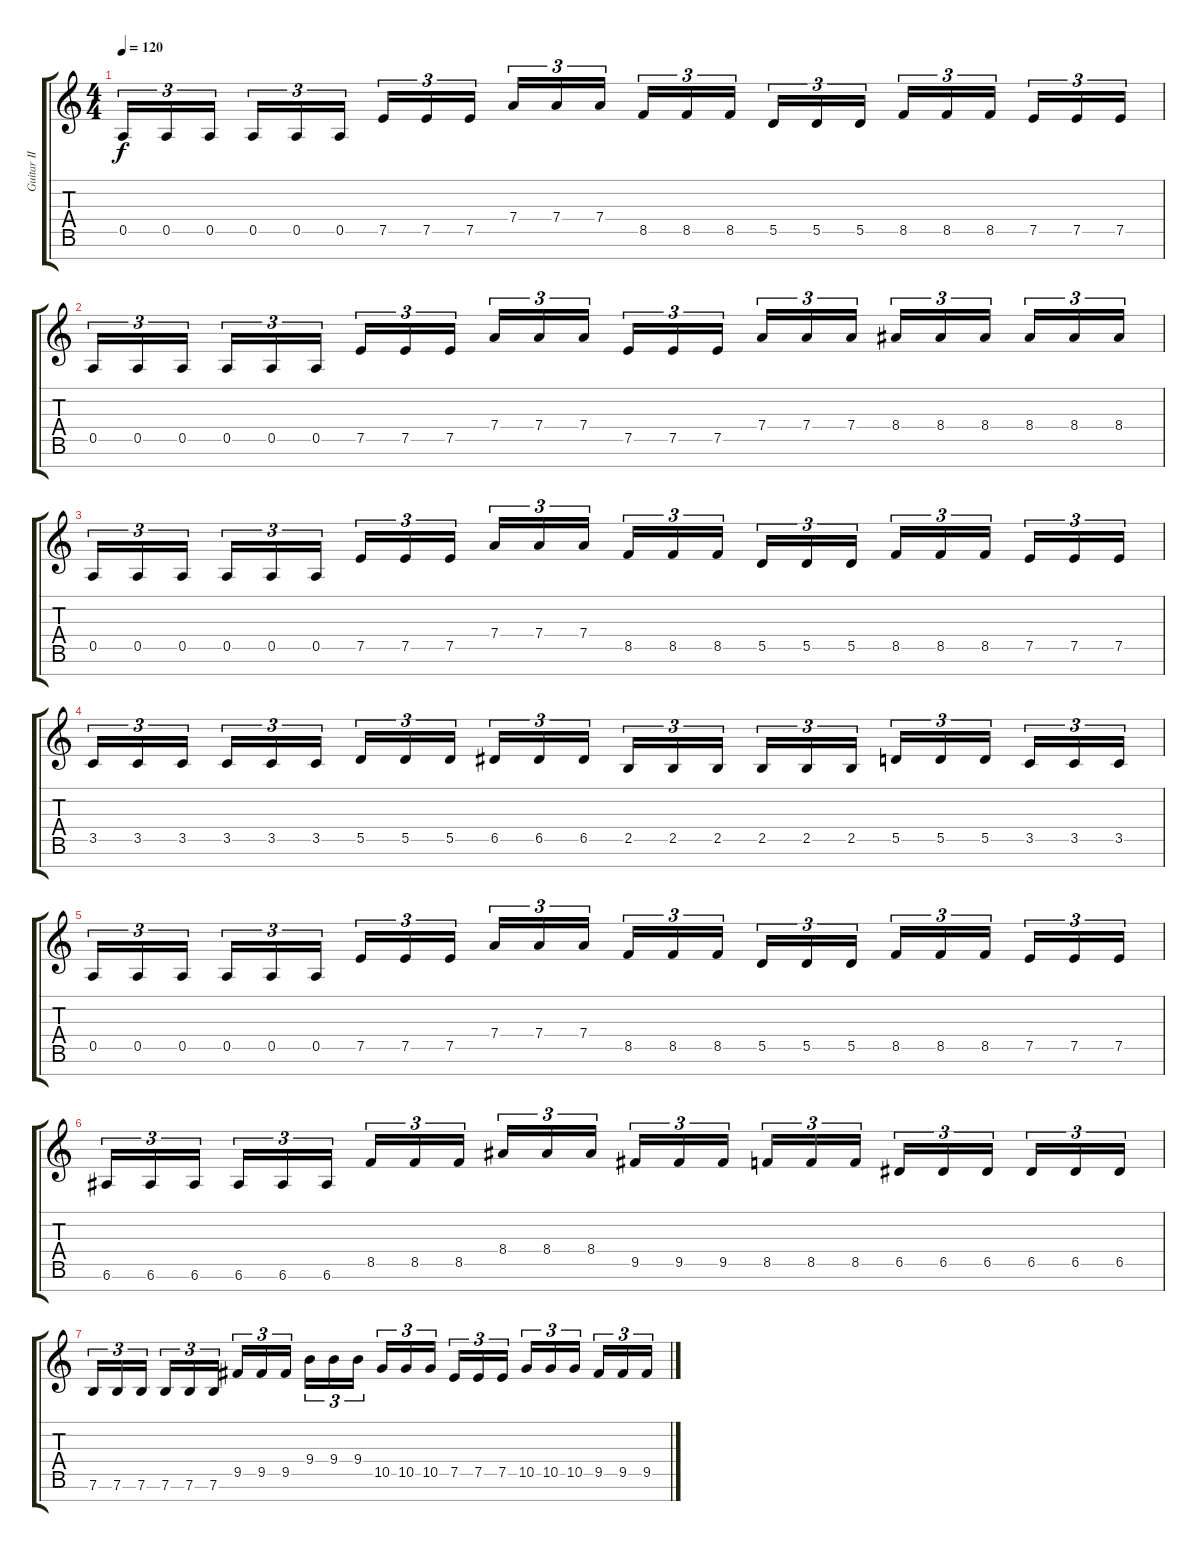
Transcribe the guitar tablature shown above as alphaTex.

\track ("Guitar II - Right" "Guitar II ") {instrument distortionguitar}
\staff {score tabs}
\tuning (E4 B3 G3 D3 A2 E2 B1) {hide}
\ts (4 4)
\tempo 120
\clef g2
\ks c
0.5.16{tu (3 2) dy f} 0.5.16{tu (3 2)} 0.5.16{tu (3 2)} 0.5.16{tu (3 2)} 0.5.16{tu (3 2)} 0.5.16{tu (3 2)} 7.5.16{tu (3 2)} 7.5.16{tu (3 2)} 7.5.16{tu (3 2)} 7.4.16{tu (3 2)} 7.4.16{tu (3 2)} 7.4.16{tu (3 2)} 8.5.16{tu (3 2)} 8.5.16{tu (3 2)} 8.5.16{tu (3 2)} 5.5.16{tu (3 2)} 5.5.16{tu (3 2)} 5.5.16{tu (3 2)} 8.5.16{tu (3 2)} 8.5.16{tu (3 2)} 8.5.16{tu (3 2)} 7.5.16{tu (3 2)} 7.5.16{tu (3 2)} 7.5.16{tu (3 2)} |
0.5.16{tu (3 2)} 0.5.16{tu (3 2)} 0.5.16{tu (3 2)} 0.5.16{tu (3 2)} 0.5.16{tu (3 2)} 0.5.16{tu (3 2)} 7.5.16{tu (3 2)} 7.5.16{tu (3 2)} 7.5.16{tu (3 2)} 7.4.16{tu (3 2)} 7.4.16{tu (3 2)} 7.4.16{tu (3 2)} 7.5.16{tu (3 2)} 7.5.16{tu (3 2)} 7.5.16{tu (3 2)} 7.4.16{tu (3 2)} 7.4.16{tu (3 2)} 7.4.16{tu (3 2)} 8.4.16{tu (3 2)} 8.4.16{tu (3 2)} 8.4.16{tu (3 2)} 8.4.16{tu (3 2)} 8.4.16{tu (3 2)} 8.4.16{tu (3 2)} |
0.5.16{tu (3 2)} 0.5.16{tu (3 2)} 0.5.16{tu (3 2)} 0.5.16{tu (3 2)} 0.5.16{tu (3 2)} 0.5.16{tu (3 2)} 7.5.16{tu (3 2)} 7.5.16{tu (3 2)} 7.5.16{tu (3 2)} 7.4.16{tu (3 2)} 7.4.16{tu (3 2)} 7.4.16{tu (3 2)} 8.5.16{tu (3 2)} 8.5.16{tu (3 2)} 8.5.16{tu (3 2)} 5.5.16{tu (3 2)} 5.5.16{tu (3 2)} 5.5.16{tu (3 2)} 8.5.16{tu (3 2)} 8.5.16{tu (3 2)} 8.5.16{tu (3 2)} 7.5.16{tu (3 2)} 7.5.16{tu (3 2)} 7.5.16{tu (3 2)} |
3.5.16{tu (3 2)} 3.5.16{tu (3 2)} 3.5.16{tu (3 2)} 3.5.16{tu (3 2)} 3.5.16{tu (3 2)} 3.5.16{tu (3 2)} 5.5.16{tu (3 2)} 5.5.16{tu (3 2)} 5.5.16{tu (3 2)} 6.5.16{tu (3 2)} 6.5.16{tu (3 2)} 6.5.16{tu (3 2)} 2.5.16{tu (3 2)} 2.5.16{tu (3 2)} 2.5.16{tu (3 2)} 2.5.16{tu (3 2)} 2.5.16{tu (3 2)} 2.5.16{tu (3 2)} 5.5.16{tu (3 2)} 5.5.16{tu (3 2)} 5.5.16{tu (3 2)} 3.5.16{tu (3 2)} 3.5.16{tu (3 2)} 3.5.16{tu (3 2)} |
0.5.16{tu (3 2)} 0.5.16{tu (3 2)} 0.5.16{tu (3 2)} 0.5.16{tu (3 2)} 0.5.16{tu (3 2)} 0.5.16{tu (3 2)} 7.5.16{tu (3 2)} 7.5.16{tu (3 2)} 7.5.16{tu (3 2)} 7.4.16{tu (3 2)} 7.4.16{tu (3 2)} 7.4.16{tu (3 2)} 8.5.16{tu (3 2)} 8.5.16{tu (3 2)} 8.5.16{tu (3 2)} 5.5.16{tu (3 2)} 5.5.16{tu (3 2)} 5.5.16{tu (3 2)} 8.5.16{tu (3 2)} 8.5.16{tu (3 2)} 8.5.16{tu (3 2)} 7.5.16{tu (3 2)} 7.5.16{tu (3 2)} 7.5.16{tu (3 2)} |
6.6.16{tu (3 2)} 6.6.16{tu (3 2)} 6.6.16{tu (3 2)} 6.6.16{tu (3 2)} 6.6.16{tu (3 2)} 6.6.16{tu (3 2)} 8.5.16{tu (3 2)} 8.5.16{tu (3 2)} 8.5.16{tu (3 2)} 8.4.16{tu (3 2)} 8.4.16{tu (3 2)} 8.4.16{tu (3 2)} 9.5.16{tu (3 2)} 9.5.16{tu (3 2)} 9.5.16{tu (3 2)} 8.5.16{tu (3 2)} 8.5.16{tu (3 2)} 8.5.16{tu (3 2)} 6.5.16{tu (3 2)} 6.5.16{tu (3 2)} 6.5.16{tu (3 2)} 6.5.16{tu (3 2)} 6.5.16{tu (3 2)} 6.5.16{tu (3 2)} |
7.6.16{tu (3 2)} 7.6.16{tu (3 2)} 7.6.16{tu (3 2)} 7.6.16{tu (3 2)} 7.6.16{tu (3 2)} 7.6.16{tu (3 2)} 9.5.16{tu (3 2)} 9.5.16{tu (3 2)} 9.5.16{tu (3 2)} 9.4.16{tu (3 2)} 9.4.16{tu (3 2)} 9.4.16{tu (3 2)} 10.5.16{tu (3 2)} 10.5.16{tu (3 2)} 10.5.16{tu (3 2)} 7.5.16{tu (3 2)} 7.5.16{tu (3 2)} 7.5.16{tu (3 2)} 10.5.16{tu (3 2)} 10.5.16{tu (3 2)} 10.5.16{tu (3 2)} 9.5.16{tu (3 2)} 9.5.16{tu (3 2)} 9.5.16{tu (3 2)}
